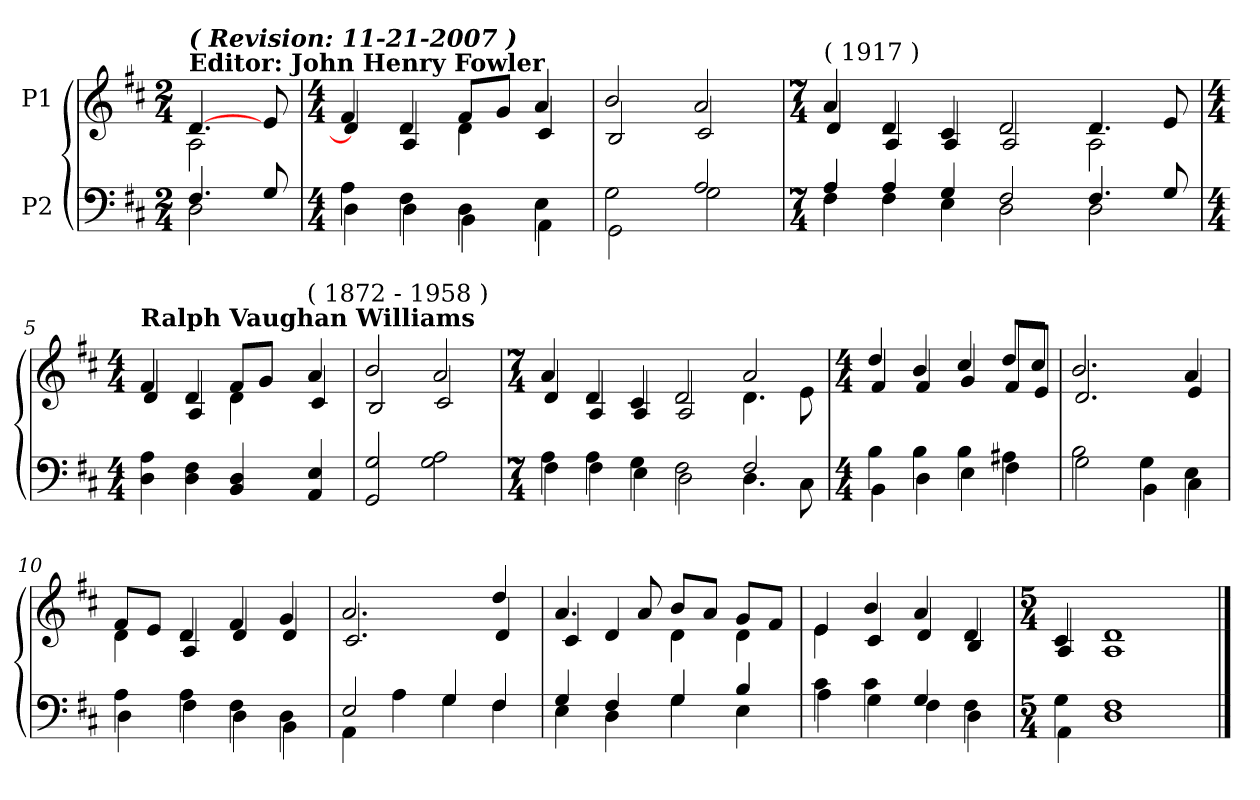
**kern	**kern
*part2	*part1
*staff2	*staff1
*I"P2	*I"P1
!!LO:PB:g=z
*clefF4	*clefG2
*k[f#c#]	*k[f#c#]
*D:	*D:
*M2/4	*M2/4
*MM150	*MM150
=1	=1
*^	*^
!	!	!LO:TX:a:B:t=Editor&colon; John Henry Fowler	!
!	!	!LO:TX:a:Bi:t=( Revision&colon; 11-21-2007 )	!
4.F#i/	2Di\	[4.di/	2Ai\
8Gi/	.	8ei/	.
=2	=2	=2	=2
*M4/4	*	*M4/4	*
4Ai\	4Di\	4f#i/	4di/]
4F#i\	4Di\	4di/	4Ai/
4Di\	4BBi\	8f#i/L	4di\
.	.	8gi/J	.
4Ei\	4AAi\	4ai/	4c#i/
=3	=3	=3	=3
2Gi\	2GGi\	2bi/	2Bi/
2Ai/	2Gi\	2ai/	2c#i/
=4	=4	=4	=4
*M7/4	*	*M7/4	*
!	!	!LO:TX:a:t=( 1917 )	!
4Ai/	4F#i\	4ai/	4di/
4Ai/	4F#i\	4di/	4Ai/
4Gi/	4Ei\	4c#i/	4Ai/
2F#i/	2Di\	2di/	2Ai/
4.F#i/	2Di\	4.di/	2Ai\
8Gi/	.	8ei/	.
*v	*v	*	*
*	*v	*v
=5	=5
*M4/4	*M4/4
*	*^
!	!LO:TX:a:B:t=Ralph Vaughan Williams	!
*	*	*^
4Di\ 4Ai	4f#i/	4di/	2ryy
4Di\ 4F#i	4di/	4Ai/	.
4BBi/ 4Di	8f#i/L	4di\	8ryy
.	8gi/J	.	16ryy
.	.	.	32ryy
.	.	.	64ryy
.	.	.	128...ryy
!	!	!	!LO:TX:a:t=( 1872 - 1958 )
.	.	.	4ryy
4AAi/ 4Ei	4ai/	4c#i/	.
.	.	.	1024ryy
*	*	*v	*v
=6	=6	=6
2GGi/ 2Gi	2bi/	2Bi/
2Gi\ 2Ai	2ai/	2c#i/
!!LO:LB:g=z	!!
=7	=7	=7
*M7/4	*M7/4	*
*^	*	*
4Ai\	4F#i\	4ai/	4di/
4Ai\	4F#i\	4di/	4Ai/
4Gi\	4Ei\	4c#i/	4Ai/
2F#i\	2Di\	2di/	2Ai/
2F#i/	4.Di\	2ai/	4.di\
.	8C#i\	.	8ei\
=8	=8	=8	=8
*M4/4	*	*M4/4	*
4Bi\	4BBi\	4ddi/	4f#i/
4Bi\	4Di\	4bi/	4f#i/
4Bi\	4Ei\	4cc#i/	4gi/
4A#Xi\	4F#i\	8ddi/L	8f#i/L
.	.	8cc#i/J	8ei/J
=9	=9	=9	=9
2Bi\	2Gi\	2.bi/	2.di/
4Gi\	4BBi\	.	.
4Ei\	4C#i\	4ai/	4ei/
=10	=10	=10	=10
4Ai\	4Di\	8f#i/L	4di\
.	.	8ei/J	.
4Ai\	4F#i\	4di/	4Ai/
4F#i\	4Di\	4f#i/	4di/
4Di\	4BBi\	4gi/	4di/
!!LO:LB:g=z	!!
=11	=11	=11	=11
2Ei/	4AAi\	2.ai/	2.c#i/
.	4Ai\	.	.
4Gi/	4Gi\	.	.
4F#i/	4F#i\	4ddi/	4di/
=12	=12	=12	=12
4Gi/	4Ei\	4.ai/	4c#i/
4F#i/	4Di\	.	4di/
.	.	8ai/	.
4Gi/	4Gi\	8bi/L	4di\
.	.	8ai/J	.
4Bi/	4Ei\	8gi/L	4di\
.	.	8f#i/J	.
=13	=13	=13	=13
4c#i\	4Ai\	4ei/	4ei\
4c#i\	4Gi\	4bi/	4c#i/
4Gi/	4F#i\	4ai/	4di/
4F#i\	4Di\	4di/	4Bi/
=14	=14	=14	=14
*M5/4	*	*M5/4	*
4Gi\	4AAi\	4c#i/	4Ai/
1F#i	1Di	1di	1Ai
*v	*v	*	*
*	*v	*v
==	==
*-	*-
